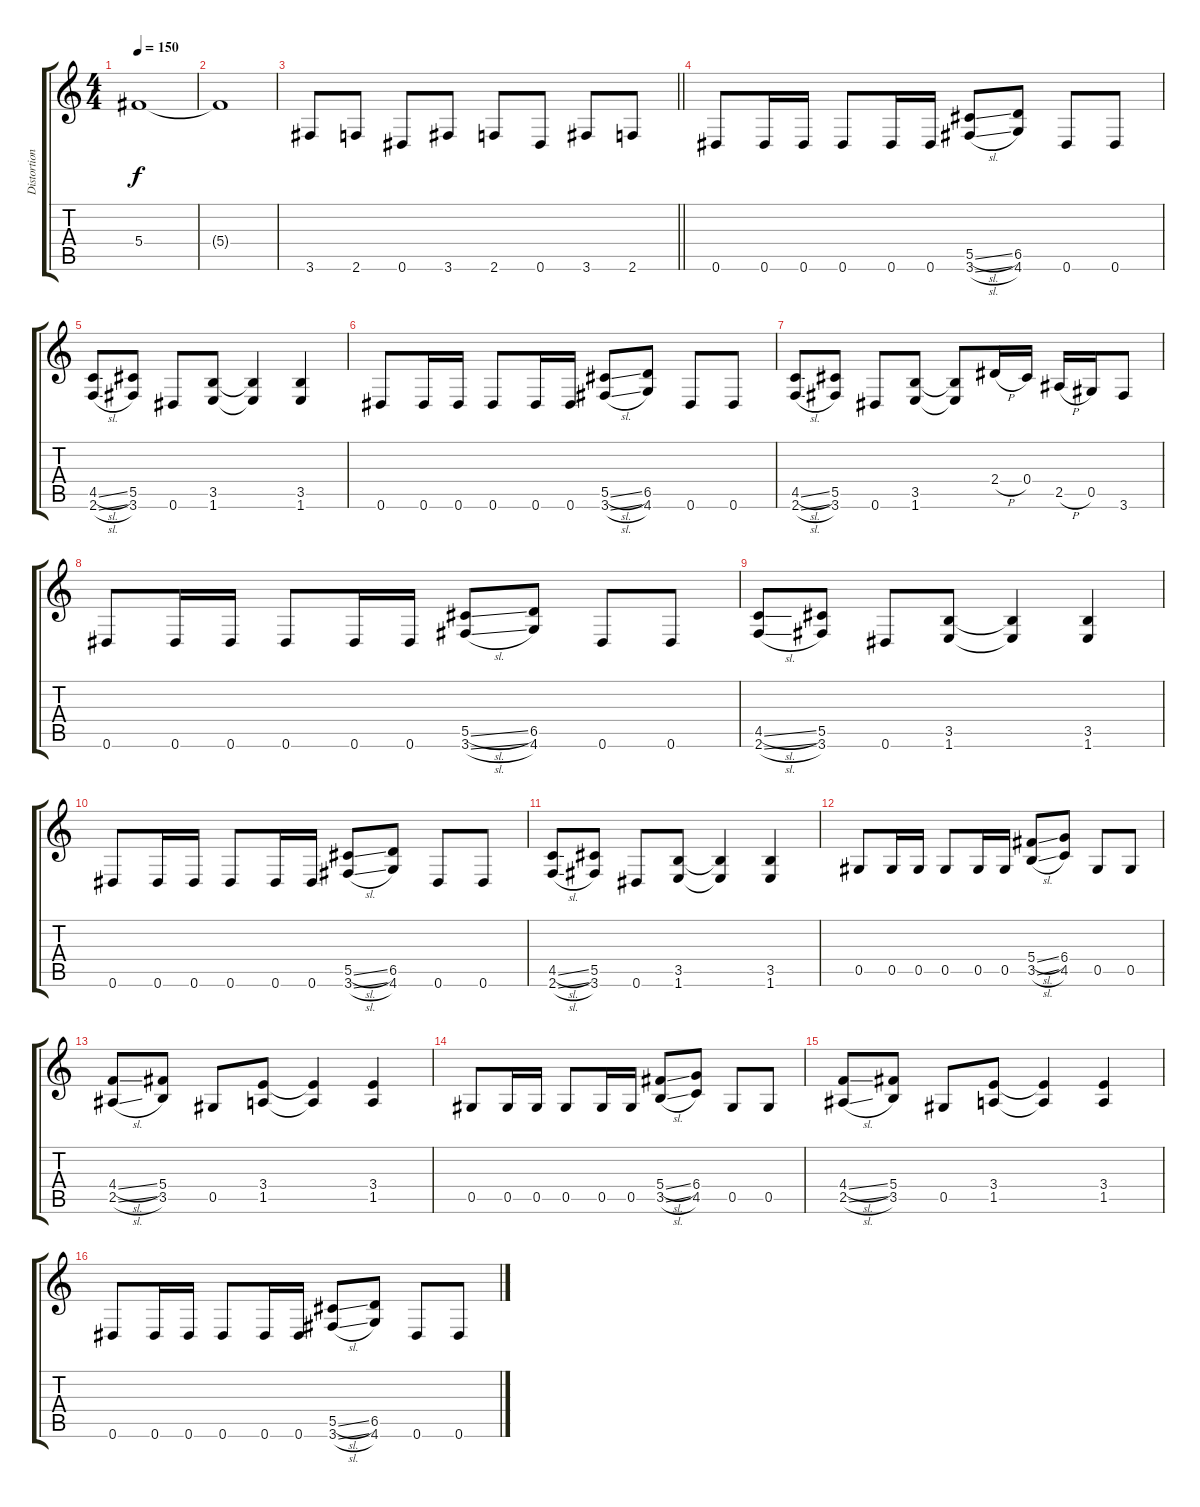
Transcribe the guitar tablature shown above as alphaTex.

\track ("Distortion" "Distortion") {instrument distortionguitar}
\staff {score tabs}
\tuning (Eb4 Bb3 Gb3 Db3 Ab2 Eb2) {hide}
\ts (4 4)
\tempo 150
\clef g2
\ks c
5.4{t}.1{dy f} |
5.4{t}.1 |
\barLineRight lightlight
3.6.8 2.6.8 0.6.8 3.6.8 2.6.8 0.6.8 3.6.8 2.6.8 |
\section ("" " ")
0.6.8 0.6.16 0.6.16 0.6.8 0.6.16 0.6.16 (5.5{sl} 3.6{sl}).8 (6.5 4.6).8 0.6.8 0.6.8 |
(4.5{sl} 2.6{sl}).8 (5.5 3.6).8 0.6.8 (3.5 1.6).8 (3.5{t} 1.6{t}).4 (3.5 1.6).4 |
0.6.8 0.6.16 0.6.16 0.6.8 0.6.16 0.6.16 (5.5{sl} 3.6{sl}).8 (6.5 4.6).8 0.6.8 0.6.8 |
(4.5{sl} 2.6{sl}).8 (5.5 3.6).8 0.6.8 (3.5 1.6).8 (3.5{t} 1.6{t}).8 2.4{h}.16 0.4.16 2.5{h}.16 0.5.16 3.6.8 |
0.6.8 0.6.16 0.6.16 0.6.8 0.6.16 0.6.16 (5.5{sl} 3.6{sl}).8 (6.5 4.6).8 0.6.8 0.6.8 |
(4.5{sl} 2.6{sl}).8 (5.5 3.6).8 0.6.8 (3.5 1.6).8 (3.5{t} 1.6{t}).4 (3.5 1.6).4 |
0.6.8 0.6.16 0.6.16 0.6.8 0.6.16 0.6.16 (5.5{sl} 3.6{sl}).8 (6.5 4.6).8 0.6.8 0.6.8 |
(4.5{sl} 2.6{sl}).8 (5.5 3.6).8 0.6.8 (3.5 1.6).8 (3.5{t} 1.6{t}).4 (3.5 1.6).4 |
0.5.8 0.5.16 0.5.16 0.5.8 0.5.16 0.5.16 (5.4{sl} 3.5{sl}).8 (6.4 4.5).8 0.5.8 0.5.8 |
(4.4{sl} 2.5{sl}).8 (5.4 3.5).8 0.5.8 (3.4 1.5).8 (3.4{t} 1.5{t}).4 (3.4 1.5).4 |
0.5.8 0.5.16 0.5.16 0.5.8 0.5.16 0.5.16 (5.4{sl} 3.5{sl}).8 (6.4 4.5).8 0.5.8 0.5.8 |
(4.4{sl} 2.5{sl}).8 (5.4 3.5).8 0.5.8 (3.4 1.5).8 (3.4{t} 1.5{t}).4 (3.4 1.5).4 |
0.6.8 0.6.16 0.6.16 0.6.8 0.6.16 0.6.16 (5.5{sl} 3.6{sl}).8 (6.5 4.6).8 0.6.8 0.6.8
